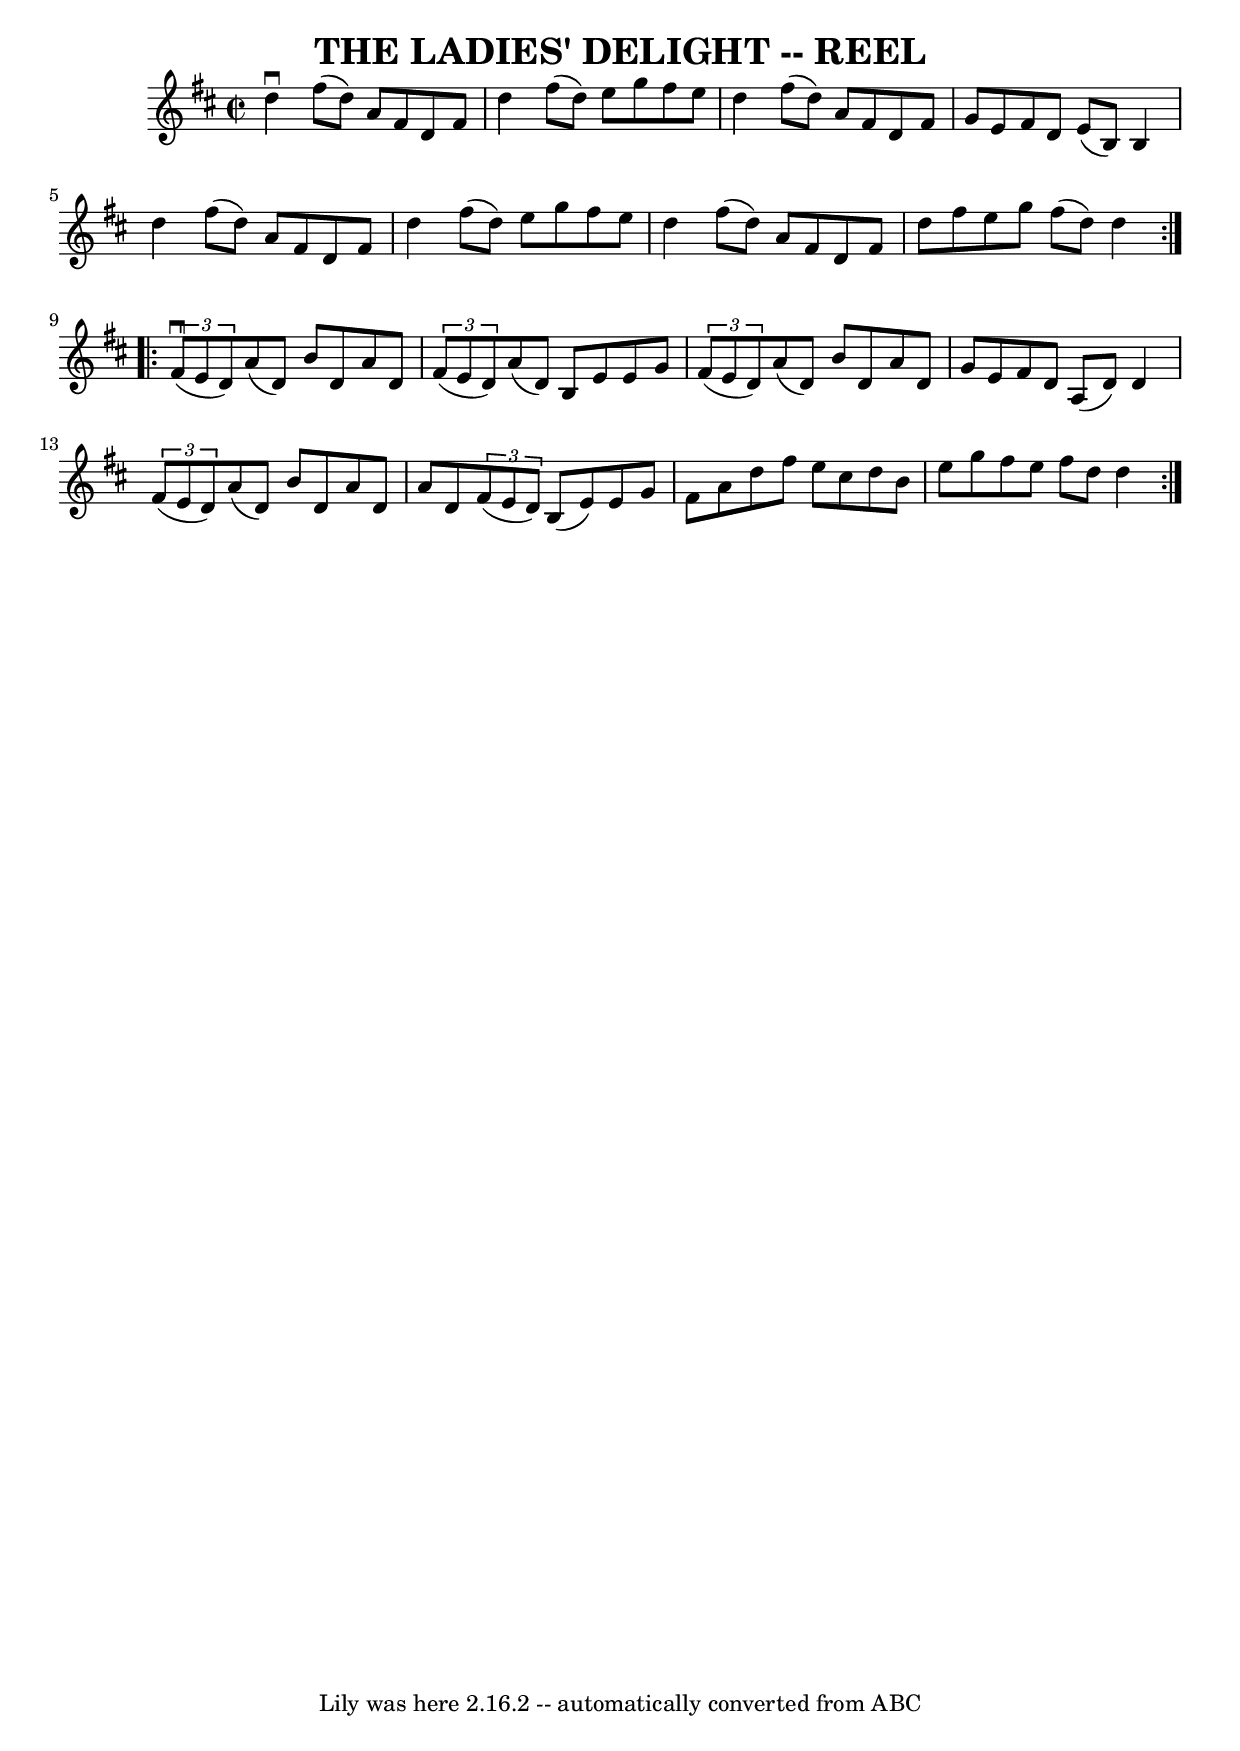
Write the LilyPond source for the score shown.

\version "2.16.2"
\include "Mammoth.ily"
\header {
  %% book = "Ryan's Mammoth Collection of Fiddle Tunes"
  crossRefNumber = "1"
  footnotes = ""
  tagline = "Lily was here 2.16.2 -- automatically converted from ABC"
  title = "THE LADIES' DELIGHT -- REEL"

}
voicedefault =  {


  \override Staff.TimeSignature #'style = #'C
  \time 2/2 
  \key d \major
  
  \repeat volta 2 {     d''4^\downbow fis''8 (d''8 ) a'8 fis'8 d'8 fis'8     |
    d''4 fis''8 (d''8)        e''8 g''8 fis''8 e''8     |
    d''4 fis''8 (d''8) a'8       fis'8 d'8 fis'8     |
    g'8 e'8 fis'8 d'8 e'8 (b8) b4        |
    d''4 fis''8 (d''8) a'8 fis'8 d'8         fis'8     |
    d''4 fis''8 (d''8) e''8 g''8 fis''8         e''8     |
    d''4 fis''8 (d''8) a'8 fis'8 d'8 fis'8    |
    d''8 fis''8 e''8 g''8 fis''8 (d''8) d''4    
  }   
  
  \repeat volta 2 {
    \times 2/3 { fis'8 (^\downbow e'8 d'8)  	       } a'8 (d'8) b'8 d'8 a'8 d'8     |
    \times 2/3 { fis'8 (
		 e'8 d'8)  	       } a'8 (d'8) b8 e'8 e'8 g'8     |
    
    \times 2/3 { fis'8 (e'8 d'8) 
	       } a'8 (d'8) b'8 d'8 a'8      d'8     |
    g'8 e'8 fis'8 d'8 a8 (d'8) d'4         |
    \times 2/3 { fis'8 (e'8 d'8) 
	       } a'8 (d'8) b'8         d'8 a'8 d'8     |
    a'8 d'8    \times 2/3 { fis'8 (e'8    
			    d'8)  			  } b8 (e'8) e'8 g'8     |
    fis'8 a'8 d''8         fis''8 e''8 cis''8 d''8 b'8     |
    e''8 g''8 fis''8    
    e''8 fis''8 d''8 d''4    
  }   

}

\score{
  <<

    \context Staff="default"
    {
      \voicedefault 
      
    }

  >>
  \layout {
    
  }
  \midi {
  }

}
